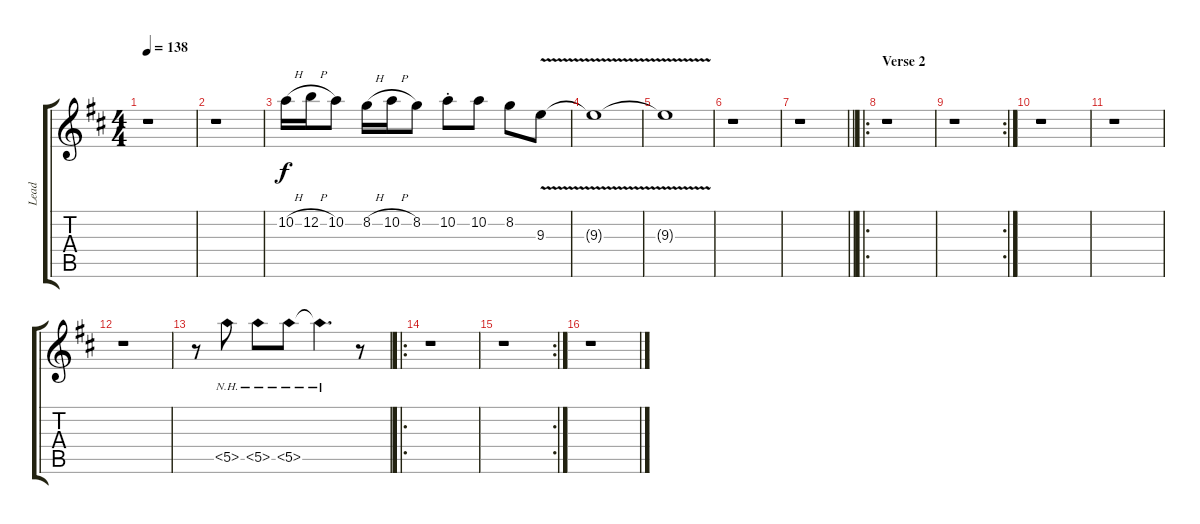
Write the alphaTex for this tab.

\track ("Lead" "Lead") {instrument acousticguitarsteel}
\staff {score tabs}
\tuning (E4 B3 G3 D3 A2 E2) {hide}
\ts (4 4)
\tempo 138
\clef g2
\ks d
r.1{dy f} |
r.1 |
10.2{h}.16 12.2{h}.16 10.2.8 8.2{h}.16 10.2{h}.16 8.2.8 10.2{st}.8 10.2.8 8.2.8 9.3{v}.8 |
9.3{v t}.1 |
9.3{v t}.1 |
r.1 |
\barLineRight lightlight
r.1 |
\ro
\section ("" "Verse 2")
r.1 |
\rc 2
r.1 |
r.1 |
r.1 |
r.1 |
r.8 5.5{nh}.8 5.5{nh}.8 5.5{nh}.8 5.5{nh t}.4{d} r.8 |
\ro
r.1 |
\rc 2
r.1 |
r.1
